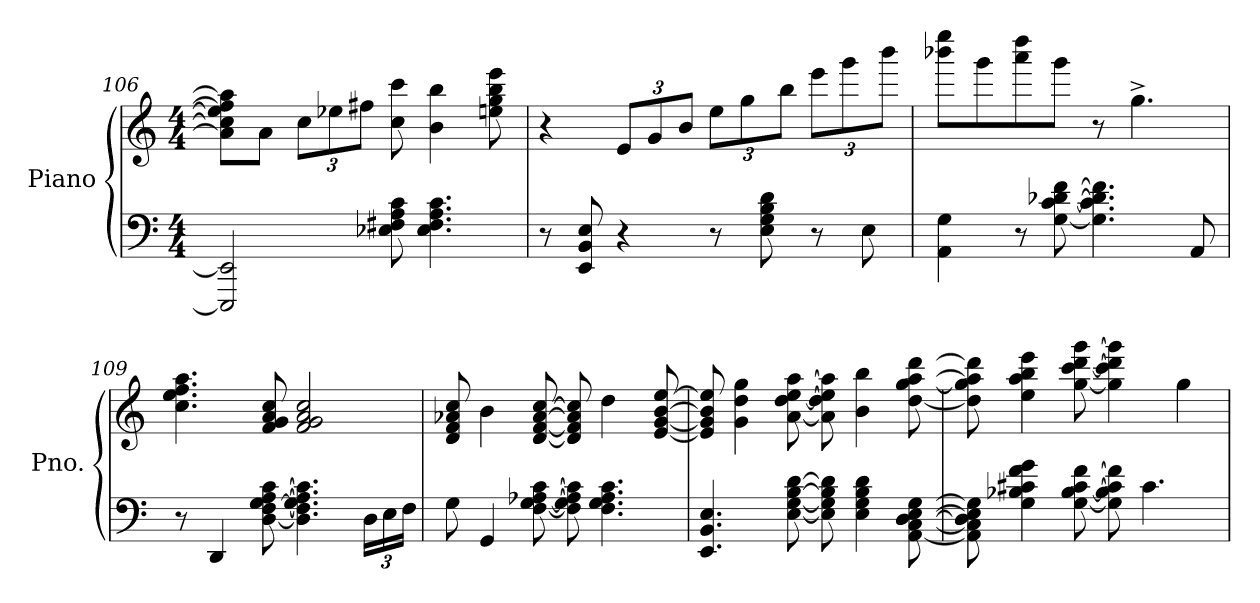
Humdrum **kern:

**kern	**kern
*part1	*part1
*staff2	*staff1
*I"Piano	*
*I'Pno.	*
*clefF4	*clefG2
*k[]	*k[]
*M4/4	*M4/4
=106	=106
2EEE-/] 2EE-/]	8a\] 8cc\] 8ee-\] 8ff#\] 8aa\]L
.	8a\J
*	*Xbrackettup
.	12cc\L
.	12ee-X\
.	12ff#X\J
8E-X\ 8F#X\ 8A\ 8c\	8cc\ 8ccc\
4.E-\ 4.F#\ 4.A\ 4.c\	4b\ 4bb\
.	8een\ 8gg\ 8bb\ 8eee\
=107	=107
8r	4r
8EE/ 8BB/ 8E/	.
4r	12e/L
.	12g/
.	12b/J
8r	12ee\L
.	12gg\
8E\ 8G\ 8B\ 8d\	.
.	12bb\J
8r	12eee\L
.	12ggg\
8E\	.
.	12bbb\J
=108	=108
4AA\ 4G\	8bbb-X\ 8eeee\L
.	8ggg\
8r	8aaa\ 8dddd\
[8G\ [8c\ [8d-X\ [8f\	8ggg\J
4.G\] 4.c\] 4.d-\] 4.f\]	8r
.	4.gg^\
8AA/	.
!!LO:LB:g=z
=109	=109
8r	4.cc\ 4.ee\ 4.ff\ 4.aa\
4DD/	.
[8D\ [8F\ [8G\ [8A\ [8c\	8f/ 8g/ 8a/ 8cc/
4.D\] 4.F\] 4.G\] 4.A\] 4.c\]	2f/ 2g/ 2a/ 2cc/
*Xbrackettup	*
24D\LL	.
24E\	.
24F\JJ	.
=110	=110
8G\	8d/ 8f/ 8a-X/ 8cc/
4GG/	4b\
[8F\ [8G\ [8A-X\ [8c\	[8d/ [8f/ [8a-/ [8cc/
8F\] 8G\] 8A-\] 8c\]	8d/] 8f/] 8a-/] 8cc/]
4.F\ 4.G\ 4.A-\ 4.c\	4dd\
.	[8e/ [8g/ [8b/ [8ee/
=111	=111
4.EE/ 4.BB/ 4.E/	8e/] 8g/] 8b/] 8ee/]
.	4g\ 4dd\ 4gg\
[8E\ [8G\ [8B\ [8d\	[8a\ [8dd\ [8ee\ [8aa\
8E\] 8G\] 8B\] 8d\]	8a\] 8dd\] 8ee\] 8aa\]
4E\ 4G\ 4B\ 4d\	4b\ 4bb\
[8AA\ [8C\ [8D\ [8E\ [8G\	[8dd\ [8gg\ [8aa\ [8ddd\
=112	=112
8AA\] 8C\] 8D\] 8E\] 8G\]	8dd\] 8gg\] 8aa\] 8ddd\]
4G\ 4B-X\ 4c#X\ 4f\ 4g\	4ee\ 4aa\ 4bb\ 4eee\
[8G\ [8B-\ [8c#\ [8f\	[8gg\ [8ccc\ [8ddd\ [8ggg\
8G\] 8B-\] 8c#\] 8f\]	4gg\] 4ccc\] 4ddd\] 4ggg\]
4.c#\	.
.	4gg\
=	=
*-	*-
